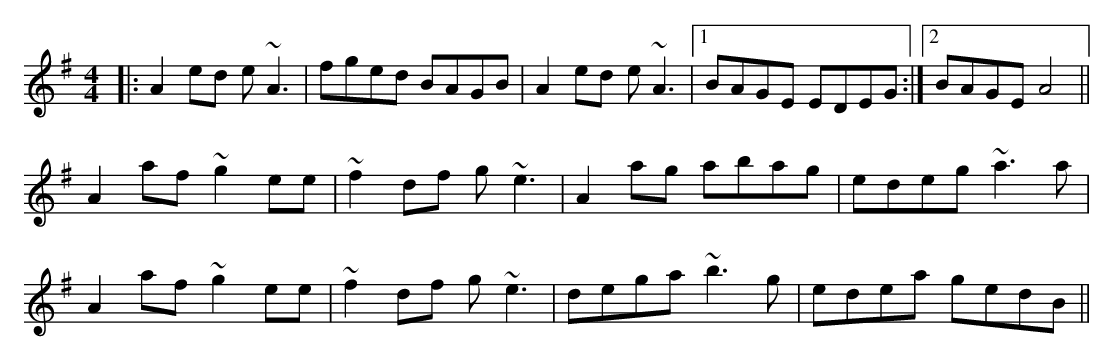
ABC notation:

X:1
M:4/4
K:Ador
|:A2ed e~A3|fged BAGB|A2ed e~A3|1 BAGE EDEG:|2 BAGE A4||
A2af ~g2ee|~f2df g~e3|A2ag abag|edeg ~a3a|
A2af ~g2ee|~f2df g~e3|dega ~b3g|edea gedB||
